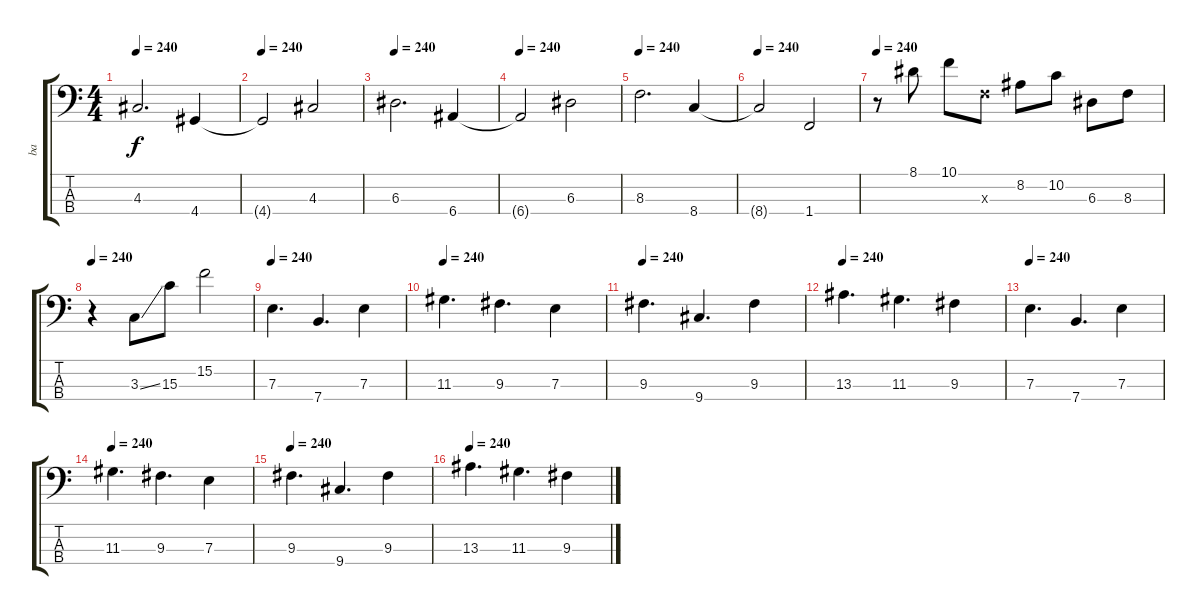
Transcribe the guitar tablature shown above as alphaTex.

\track ("ba" "ba") {instrument electricbasspick}
\staff {score tabs}
\tuning (G2 D2 A1 E1) {hide}
\ts (4 4)
\tempo 240
\clef f4
\ks c
4.3.2{d dy f} 4.4.4 |
\tempo 240
4.4{t}.2 4.3.2 |
\tempo 240
6.3.2{d} 6.4.4 |
\tempo 240
6.4{t}.2 6.3.2 |
\tempo 240
8.3.2{d} 8.4.4 |
\tempo 240
8.4{t}.2 1.4.2 |
\tempo 240
r.8 8.1.8 10.1.8 8.3{x}.8 8.2.8 10.2.8 6.3.8 8.3.8 |
\tempo 240
r.4 3.3{ss}.8 15.3.8 15.2.2 |
\tempo 240
7.3.4{d} 7.4.4{d} 7.3.4 |
\tempo 240
11.3.4{d} 9.3.4{d} 7.3.4 |
\tempo 240
9.3.4{d} 9.4.4{d} 9.3.4 |
\tempo 240
13.3.4{d} 11.3.4{d} 9.3.4 |
\tempo 240
7.3.4{d} 7.4.4{d} 7.3.4 |
\tempo 240
11.3.4{d} 9.3.4{d} 7.3.4 |
\tempo 240
9.3.4{d} 9.4.4{d} 9.3.4 |
\tempo 240
13.3.4{d} 11.3.4{d} 9.3.4
